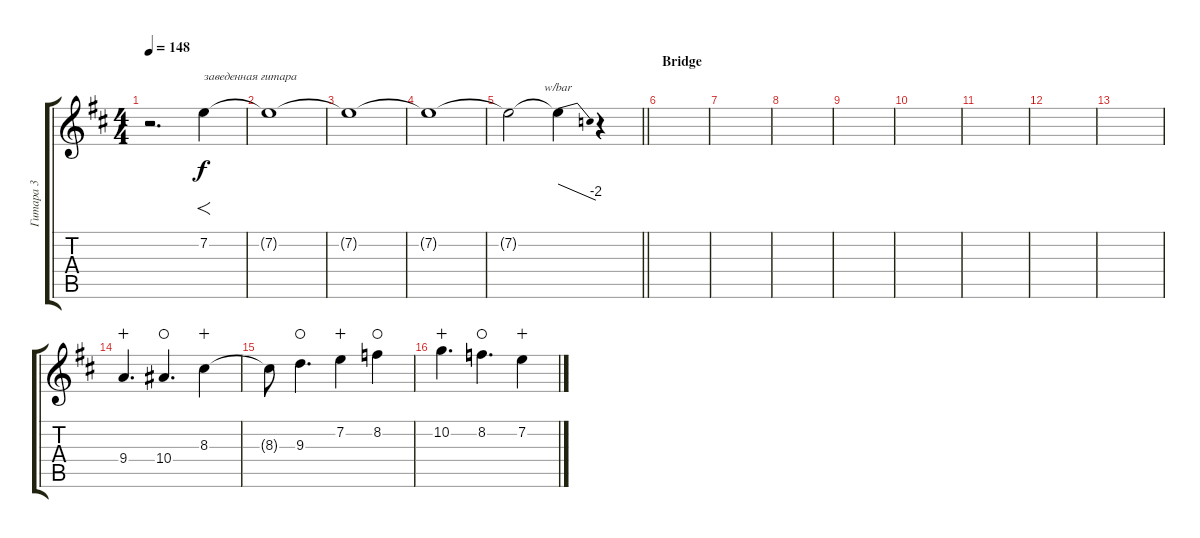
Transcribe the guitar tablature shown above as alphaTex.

\track ("Гитара 3" "Гитара 3") {instrument distortionguitar}
\staff {score tabs}
\tuning (D4 A3 F3 C3 G2 D2) {hide}
\ts (4 4)
\tempo 148
\clef g2
\ks bminor
r.2{d dy f volume 10} 7.2.4{f txt "заведенная гитара"} |
7.2{t}.1 |
7.2{t}.1 |
7.2{t}.1 |
\barLineRight lightlight
7.2{t}.2 7.2{t}.4{tbe (dive default 0 0 60 -8)} r.4 |
\section ("" "Bridge")
|
|
|
|
|
|
|
|
9.4.4{d wahc} 10.4.4{d waho} 8.3.4{wahc} |
8.3{t}.8 9.3.4{d waho} 7.2.4{wahc} 8.2.4{waho} |
10.2.4{d wahc} 8.2.4{d waho} 7.2.4{wahc}
